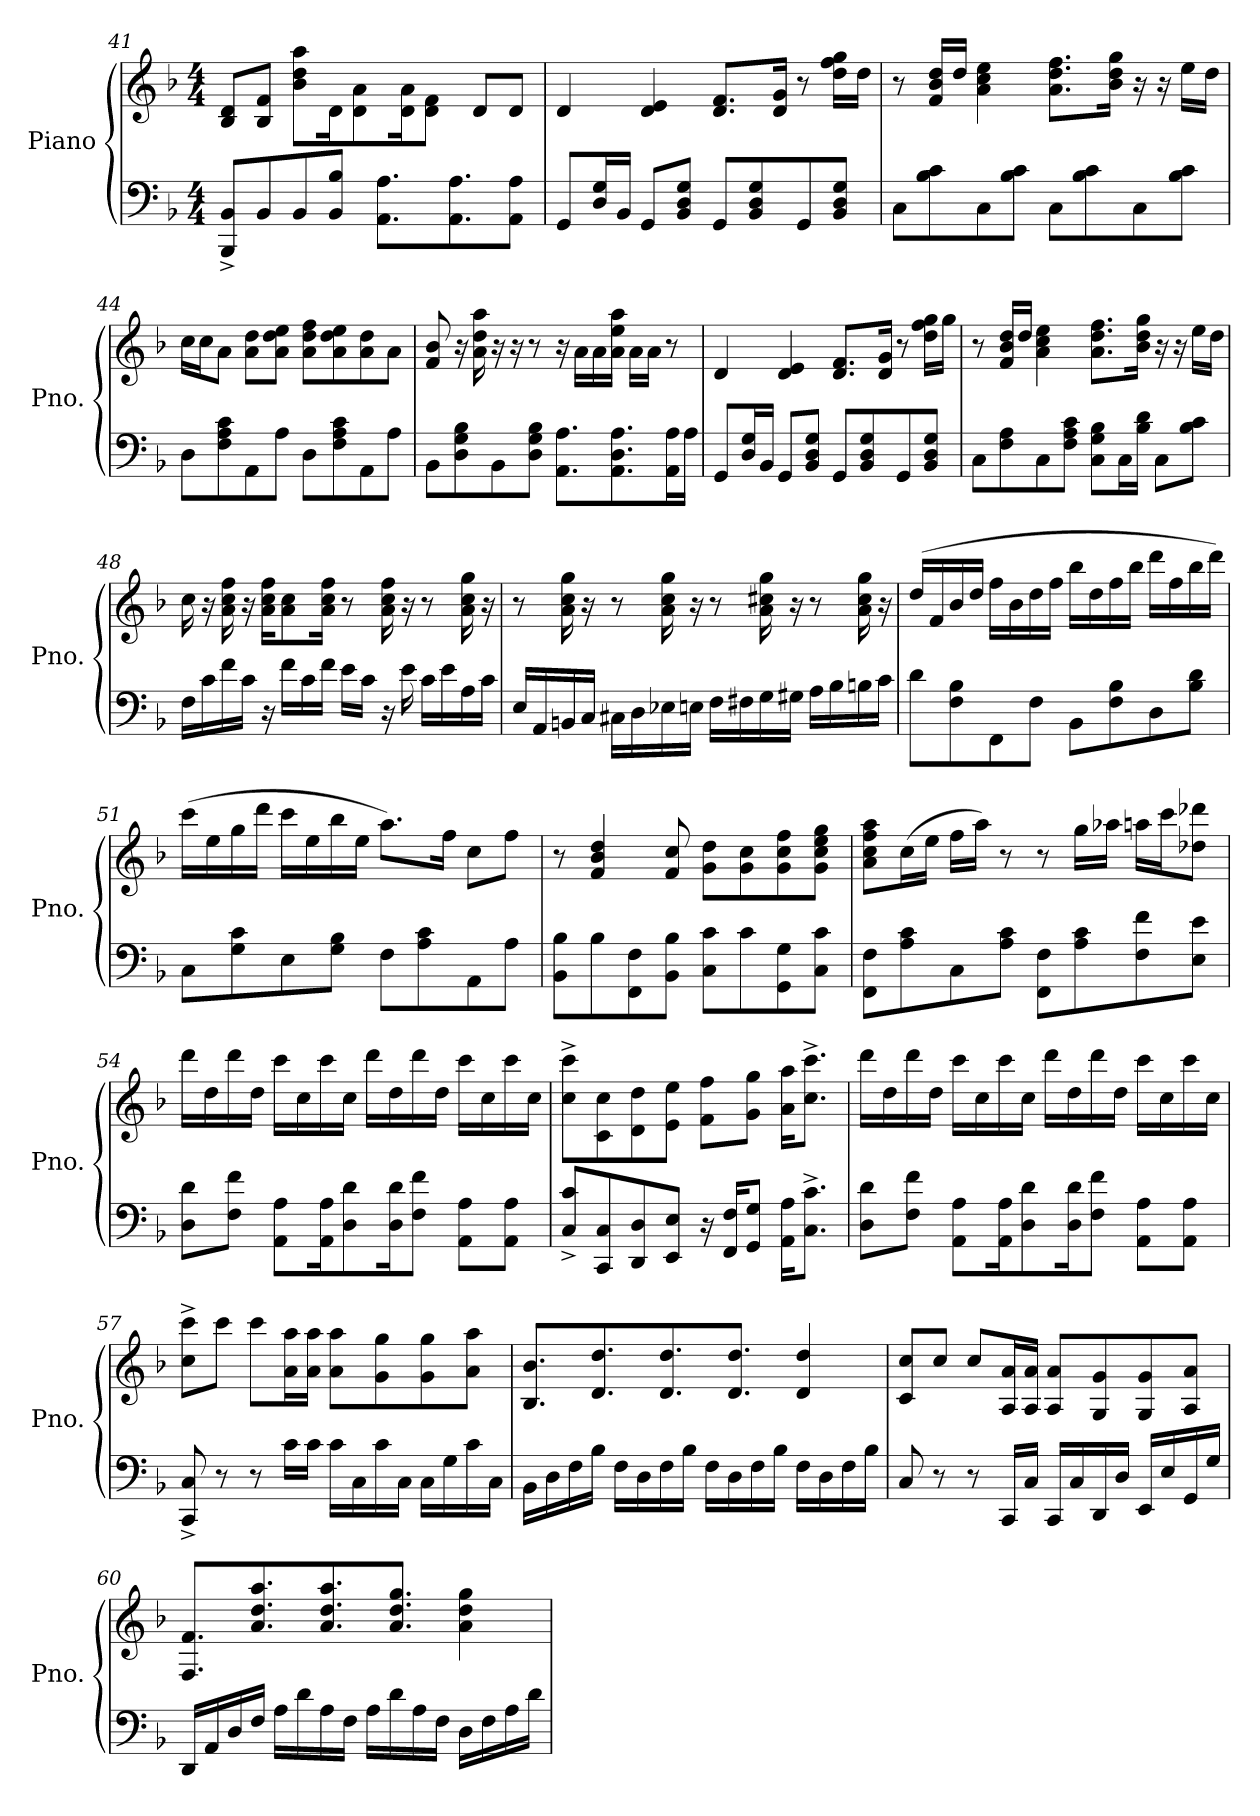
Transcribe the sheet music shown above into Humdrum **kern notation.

**kern	**kern
*part1	*part1
*staff2	*staff1
*I"Piano	*
*I'Pno.	*
*clefF4	*clefG2
*k[b-]	*k[b-]
*M4/4	*M4/4
=41	=41
8BBB-/^ 8BB-/^L	8B-/ 8d/L
8BB-/	8B-/ 8f/J
8BB-/	8b-\ 8dd\ 8aa\L
8BB-/ 8B-/J	16d\K
.	8d\ 8a\
8.AA\ 8.A\L	.
.	16d\ 16a\K
.	8d\ 8f\J
8.AA\ 8.A\	.
.	8d/L
8AA\ 8A\J	8d/J
!!LO:LB:g=z
=42	=42
8GG/L	4d/
16D/ 16G/L	.
16BB-/JJ	.
8GG/L	4d/ 4e/
8BB-/ 8D/ 8G/J	.
8GG/L	8.d/ 8.f/L
8BB-/ 8D/ 8G/	.
.	16d/ 16g/Jk
8GG/	8r
8BB-/ 8D/ 8G/J	16dd\ 16ff\ 16gg\LL
.	16dd\JJ
=43	=43
8C\L	8r
8B-\ 8c\	16f/ 16b-/ 16dd/LL
.	16dd/JJ
8C\	4a\ 4cc\ 4ee\
8B-\ 8c\J	.
8C\L	8.a\ 8.dd\ 8.ff\L
8B-\ 8c\	.
.	16b-\ 16dd\ 16gg\Jk
8C\	16r
.	16r
8B-\ 8c\J	16ee\LL
.	16dd\JJ
=44	=44
8D\L	16cc\LL
.	16cc\J
8F\ 8A\ 8c\	8a\J
8AA\	8a\ 8dd\L
8A\J	8a\ 8dd\ 8ee\J
8D\L	8a\ 8dd\ 8ff\L
8F\ 8A\ 8c\	8a\ 8dd\ 8ee\
8AA\	8a\ 8dd\
8A\J	8a\J
=45	=45
8BB-\L	8f/ 8b-/
8D\ 8G\ 8B-\	16r
.	16a\ 16dd\ 16aa\
8BB-\	16r
.	16r
8D\ 8G\ 8B-\J	8r
8.AA\ 8.A\L	16r
.	16a\LL
.	16a\
8.AA\ 8.D\ 8.A\	16a\ 16ee\ 16aa\JJ
.	16a\LL
.	16a\JJ
16AA\ 16A\L	8r
16A\JJ	.
!!LO:LB:g=z
=46	=46
8GG/L	4d/
16D/ 16G/L	.
16BB-/JJ	.
8GG/L	4d/ 4e/
8BB-/ 8D/ 8G/J	.
8GG/L	8.d/ 8.f/L
8BB-/ 8D/ 8G/	.
.	16d/ 16g/Jk
8GG/	8r
8BB-/ 8D/ 8G/J	16dd\ 16ff\ 16gg\LL
.	16gg\JJ
=47	=47
8C\L	8r
8F\ 8A\	16f/ 16b-/ 16dd/LL
.	16dd/JJ
8C\	4a\ 4cc\ 4ee\
8F\ 8A\ 8c\J	.
8C\ 8G\ 8B-\L	8.a\ 8.dd\ 8.ff\L
16C\L	.
16B-\ 16d\JJ	16b-\ 16dd\ 16gg\Jk
8C\L	16r
.	16r
8B-\ 8c\J	16ee\LL
.	16dd\JJ
=48	=48
16F\LL	16cc\
16c\	16r
16f\	16a\ 16cc\ 16ff\
16c\JJ	16r
16r	16a\ 16cc\ 16ff\KL
16f\LL	8a\ 8cc\
16c\	.
16f\JJ	16a\ 16cc\ 16ff\Jk
16e\LL	8r
16c\JJ	.
16r	16a\ 16cc\ 16ff\
16e\	16r
16c\LL	8r
16e\	.
16A\	16a\ 16cc\ 16gg\
16c\JJ	16r
!!LO:PB:g=z
=49	=49
16E/LL	8r
16AA/	.
16BBn/	16a\ 16cc\ 16gg\
16C/JJ	16r
16C#X\LL	8r
16D\	.
16E-X\	16a\ 16cc\ 16gg\
16En\JJ	16r
16F\LL	8r
16F#X\	.
16G\	16a\ 16cc#X\ 16gg\
16G#X\JJ	16r
16A\LL	8r
16B-\	.
16Bn\	16a\ 16cc#\ 16gg\
16c\JJ	16r
=50	=50
8d\L	(16dd/LL
.	16f/
8F\ 8B-\	16b-/
.	16dd/JJ
8FF\	16ff\LL
.	16b-\
8F\J	16dd\
.	16ff\JJ
8BB-\L	16bb-\LL
.	16dd\
8F\ 8B-\	16ff\
.	16bb-\JJ
8D\	16ddd\LL
.	16ff\
8B-\ 8d\J	16bb-\
.	16ddd\JJ)
=51	=51
8C\L	(16ccc\LL
.	16ee\
8G\ 8c\	16gg\
.	16ddd\JJ
8E\	16ccc\LL
.	16ee\
8G\ 8B-\J	16bb-\
.	16ee\JJ
8F\L	8.aa\L)
8A\ 8c\	.
.	16ff\Jk
8AA\	8cc\L
8A\J	8ff\J
!!LO:LB:g=z
=52	=52
8BB-\ 8B-\L	8r
8B-\	4f/ 4b-/ 4dd/
8FF\ 8F\	.
8BB-\ 8B-\J	8f/ 8cc/
8C\ 8c\L	8g\ 8dd\L
8c\	8g\ 8cc\
8GG\ 8G\	8g\ 8cc\ 8ff\
8C\ 8c\J	8g\ 8cc\ 8ee\ 8gg\J
=53	=53
8FF\ 8F\L	8a\ 8cc\ 8ff\ 8aa\L
8A\ 8c\	(16cc\L
.	16ee\JJ
8C\	16ff\LL
.	16aa\JJ)
8A\ 8c\J	8r
8FF\ 8F\L	8r
8A\ 8c\	16gg\LL
.	16aa-X\JJ
8F\ 8f\	16aan\LL
.	16ccc\J
8E\ 8e\J	8dd-X\ 8ddd-X\J
=54	=54
8D\ 8d\L	16ddd\LL
.	16dd\
8F\ 8f\J	16ddd\
.	16dd\JJ
8AA\ 8A\L	16ccc\LL
.	16cc\
16AA\ 16A\K	16ccc\
8D\ 8d\	16cc\JJ
.	16ddd\LL
16D\ 16d\K	16dd\
8F\ 8f\J	16ddd\
.	16dd\JJ
8AA\ 8A\L	16ccc\LL
.	16cc\
8AA\ 8A\J	16ccc\
.	16cc\JJ
=55	=55
8C/^ 8c/^L	8cc\^ 8ccc\^L
8CC/ 8C/	8c\ 8cc\
8DD/ 8D/	8d\ 8dd\
8EE/ 8E/J	8e\ 8ee\J
16r	8f\ 8ff\L
16FF/ 16F/KL	.
8GG/ 8G/J	8g\ 8gg\J
16AA\ 16A\KL	16a\ 16aa\KL
8.C\^ 8.c\^J	8.cc\^ 8.ccc\^J
!!LO:LB:g=z
=56	=56
8D\ 8d\L	16ddd\LL
.	16dd\
8F\ 8f\J	16ddd\
.	16dd\JJ
8AA\ 8A\L	16ccc\LL
.	16cc\
16AA\ 16A\K	16ccc\
8D\ 8d\	16cc\JJ
.	16ddd\LL
16D\ 16d\K	16dd\
8F\ 8f\J	16ddd\
.	16dd\JJ
8AA\ 8A\L	16ccc\LL
.	16cc\
8AA\ 8A\J	16ccc\
.	16cc\JJ
=57	=57
8CC/^ 8C/^	8cc\^ 8ccc\^L
8r	8ccc\J
8r	8ccc\L
16c\LL	16a\ 16aa\L
16c\JJ	16a\ 16aa\JJ
16c\LL	8a\ 8aa\L
16C\	.
16c\	8g\ 8gg\
16C\JJ	.
16C\LL	8g\ 8gg\
16G\	.
16c\	8a\ 8aa\J
16C\JJ	.
=58	=58
16BB-\LL	8.B-/ 8.b-/L
16D\	.
16F\	.
16B-\JJ	8.d/ 8.dd/
16F\LL	.
16D\	.
16F\	8.d/ 8.dd/
16B-\JJ	.
16F\LL	.
16D\	8.d/ 8.dd/J
16F\	.
16B-\JJ	.
16F\LL	4d/ 4dd/
16D\	.
16F\	.
16B-\JJ	.
!!LO:LB:g=z
=59	=59
8C/	8c/ 8cc/L
8r	8cc/J
8r	8cc/L
16CC/LL	16A/ 16a/L
16C/JJ	16A/ 16a/JJ
16CC/LL	8A/ 8a/L
16C/	.
16DD/	8G/ 8g/
16D/JJ	.
16EE/LL	8G/ 8g/
16E/	.
16GG/	8A/ 8a/J
16G/JJ	.
=60	=60
16DD/LL	8.F/ 8.f/L
16AA/	.
16D/	.
16F/JJ	8.a/ 8.dd/ 8.aa/
16A\LL	.
16d\	.
16A\	8.a/ 8.dd/ 8.aa/
16F\JJ	.
16A\LL	.
16d\	8.a/ 8.dd/ 8.gg/J
16A\	.
16F\JJ	.
16D\LL	4a\ 4dd\ 4gg\
16F\	.
16A\	.
16d\JJ	.
=	=
*-	*-
